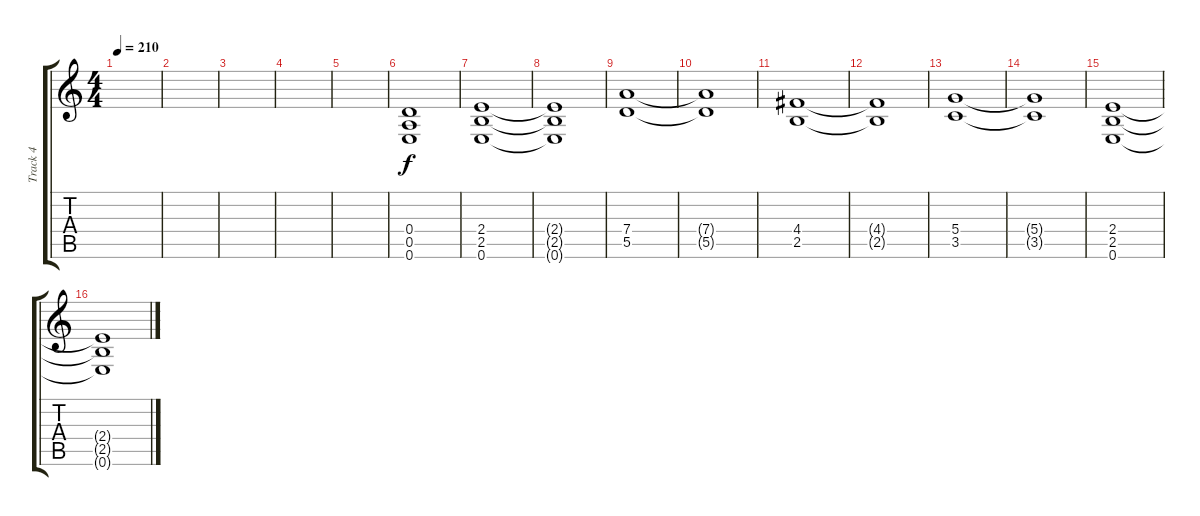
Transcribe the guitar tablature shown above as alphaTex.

\track ("Track 4" "Track 4") {instrument overdrivenguitar}
\staff {score tabs}
\tuning (E4 B3 G3 D3 A2 E2) {hide}
\ts (4 4)
\tempo 210
\clef g2
\ks c
|
|
|
|
|
(0.4 0.5 0.6).1 |
(2.4 2.5 0.6).1 |
(2.4{t} 2.5{t} 0.6{t}).1 |
(7.4 5.5).1 |
(7.4{t} 5.5{t}).1 |
(4.4 2.5).1 |
(4.4{t} 2.5{t}).1 |
(5.4 3.5).1 |
(5.4{t} 3.5{t}).1 |
(2.4 2.5 0.6).1 |
(2.4{t} 2.5{t} 0.6{t}).1
